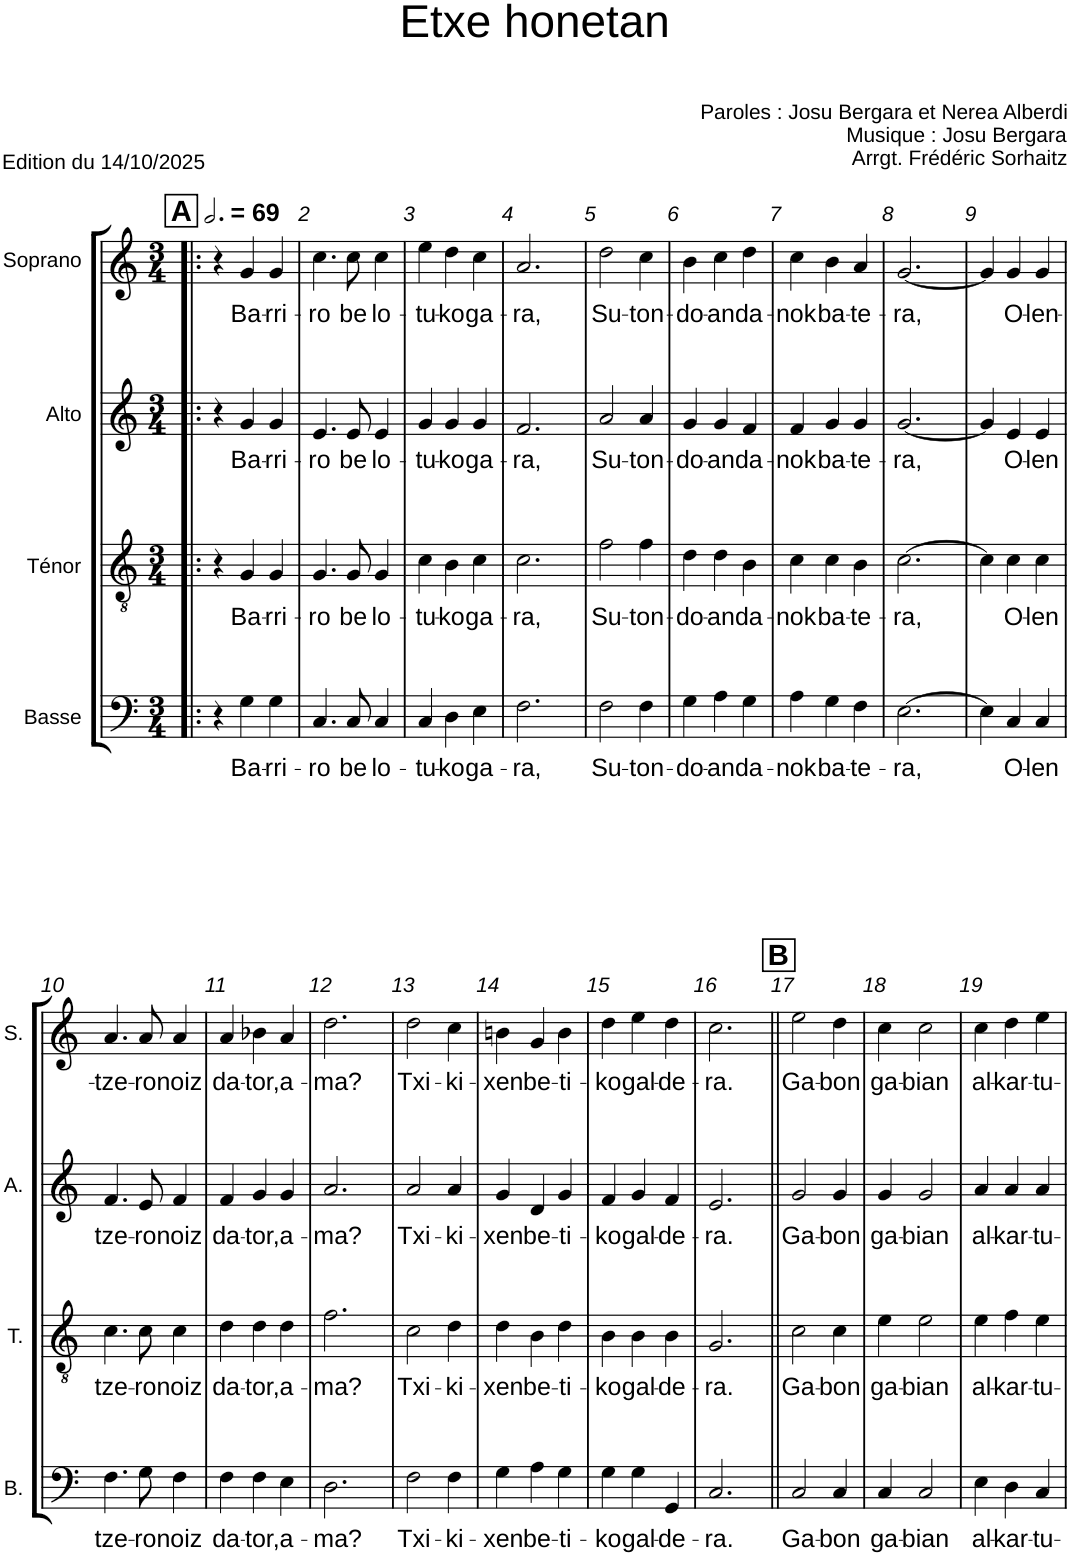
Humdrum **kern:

**kern	**text	**kern	**text	**kern	**text	**kern	**text
*part4	*part4	*part3	*part3	*part2	*part2	*part1	*part1
*staff4	*staff4	*staff3	*staff3	*staff2	*staff2	*staff1	*staff1
*I"Basse	*	*I"Ténor	*	*I"Alto	*	*I"Soprano	*
*I'B.	*	*I'T.	*	*I'A.	*	*I'S.	*
*clefF4	*	*clefGv2	*	*clefG2	*	*clefG2	*
*k[]	*	*k[]	*	*k[]	*	*k[]	*
*M3/4	*	*M3/4	*	*M3/4	*	*M3/4	*
*MM207	*	*MM207	*	*MM207	*	*MM207	*
!!LO:REH:place=s1:a:B:cj:fs=14:t=A
=1!|:	=1!|:	=1!|:	=1!|:	=1!|:	=1!|:	=1!|:	=1!|:
4r	.	4r	.	4r	.	4r	.
!	!LO:LY:b	!	!LO:LY:b	!	!LO:LY:b	!	!LO:LY:b
4G\	Ba-	4G/	Ba-	4g/	Ba-	4g/	Ba-
!	!LO:LY:b	!	!LO:LY:b	!	!LO:LY:b	!	!LO:LY:b
4G\	-rri-	4G/	-rri-	4g/	-rri-	4g/	-rri-
=2	=2	=2	=2	=2	=2	=2	=2
!	!LO:LY:b	!	!LO:LY:b	!	!LO:LY:b	!	!LO:LY:b
4.C/	-ro	4.G/	-ro	4.e/	-ro	4.cc\	-ro
!	!LO:LY:b	!	!LO:LY:b	!	!LO:LY:b	!	!LO:LY:b
8C/	be	8G/	be	8e/	be	8cc\	be
!	!LO:LY:b	!	!LO:LY:b	!	!LO:LY:b	!	!LO:LY:b
4C/	lo-	4G/	lo-	4e/	lo-	4cc\	lo-
=3	=3	=3	=3	=3	=3	=3	=3
!	!LO:LY:b	!	!LO:LY:b	!	!LO:LY:b	!	!LO:LY:b
4C/	-tu-	4c\	-tu-	4g/	-tu-	4ee\	-tu-
!	!LO:LY:b	!	!LO:LY:b	!	!LO:LY:b	!	!LO:LY:b
4D\	-ko	4B\	-ko	4g/	-ko	4dd\	-ko
!	!LO:LY:b	!	!LO:LY:b	!	!LO:LY:b	!	!LO:LY:b
4E\	ga-	4c\	ga-	4g/	ga-	4cc\	ga-
=4	=4	=4	=4	=4	=4	=4	=4
!	!LO:LY:b	!	!LO:LY:b	!	!LO:LY:b	!	!LO:LY:b
2.F\	-ra,	2.c\	-ra,	2.f/	-ra,	2.a/	-ra,
=5	=5	=5	=5	=5	=5	=5	=5
!	!LO:LY:b	!	!LO:LY:b	!	!LO:LY:b	!	!LO:LY:b
2F\	Su-	2f\	Su-	2a/	Su-	2dd\	Su-
!	!LO:LY:b	!	!LO:LY:b	!	!LO:LY:b	!	!LO:LY:b
4F\	-ton-	4f\	-ton-	4a/	-ton-	4cc\	-ton-
=6	=6	=6	=6	=6	=6	=6	=6
!	!LO:LY:b	!	!LO:LY:b	!	!LO:LY:b	!	!LO:LY:b
4G\	-do-	4d\	-do-	4g/	-do-	4b\	-do-
!	!LO:LY:b	!	!LO:LY:b	!	!LO:LY:b	!	!LO:LY:b
4A\	-an	4d\	-an	4g/	-an	4cc\	-an
!	!LO:LY:b	!	!LO:LY:b	!	!LO:LY:b	!	!LO:LY:b
4G\	da-	4B\	da-	4f/	da-	4dd\	da-
=7	=7	=7	=7	=7	=7	=7	=7
!	!LO:LY:b	!	!LO:LY:b	!	!LO:LY:b	!	!LO:LY:b
4A\	-nok	4c\	-nok	4f/	-nok	4cc\	-nok
!	!LO:LY:b	!	!LO:LY:b	!	!LO:LY:b	!	!LO:LY:b
4G\	ba-	4c\	ba-	4g/	ba-	4b\	ba-
!	!LO:LY:b	!	!LO:LY:b	!	!LO:LY:b	!	!LO:LY:b
4F\	-te-	4B\	-te-	4g/	-te-	4a/	-te-
=8	=8	=8	=8	=8	=8	=8	=8
!	!LO:LY:b	!	!LO:LY:b	!	!LO:LY:b	!	!LO:LY:b
[2.E\	-ra,	[2.c\	-ra,	[2.g/	-ra,	[2.g/	-ra,
=9	=9	=9	=9	=9	=9	=9	=9
4E\]	.	4c\]	.	4g/]	.	4g/]	.
!	!LO:LY:b	!	!LO:LY:b	!	!LO:LY:b	!	!LO:LY:b
4C/	O-	4c\	O-	4e/	O-	4g/	O-
!	!LO:LY:b	!	!LO:LY:b	!	!LO:LY:b	!	!LO:LY:b
4C/	-len	4c\	-len	4e/	-len	4g/	-len-
!!LO:LB:g=z
=10	=10	=10	=10	=10	=10	=10	=10
!	!LO:LY:b	!	!LO:LY:b	!	!LO:LY:b	!	!LO:LY:b
4.F\	-tze-	4.c\	-tze-	4.f/	-tze-	4.a/	-tze-
!	!LO:LY:b	!	!LO:LY:b	!	!LO:LY:b	!	!LO:LY:b
8G\	-ro	8c\	-ro	8e/	-ro	8a/	-ro
!	!LO:LY:b	!	!LO:LY:b	!	!LO:LY:b	!	!LO:LY:b
4F\	noiz	4c\	noiz	4f/	noiz	4a/	noiz
=11	=11	=11	=11	=11	=11	=11	=11
!	!LO:LY:b	!	!LO:LY:b	!	!LO:LY:b	!	!LO:LY:b
4F\	da-	4d\	da-	4f/	da-	4a/	da-
!	!LO:LY:b	!	!LO:LY:b	!	!LO:LY:b	!	!LO:LY:b
4F\	-tor,	4d\	-tor,	4g/	-tor,	4b-X\	-tor,
!	!LO:LY:b	!	!LO:LY:b	!	!LO:LY:b	!	!LO:LY:b
4E\	a-	4d\	a-	4g/	a-	4a/	a-
=12	=12	=12	=12	=12	=12	=12	=12
!	!LO:LY:b	!	!LO:LY:b	!	!LO:LY:b	!	!LO:LY:b
2.D\	-ma?	2.f\	-ma?	2.a/	-ma?	2.dd\	-ma?
=13	=13	=13	=13	=13	=13	=13	=13
!	!LO:LY:b	!	!LO:LY:b	!	!LO:LY:b	!	!LO:LY:b
2F\	Txi-	2c\	Txi-	2a/	Txi-	2dd\	Txi-
!	!LO:LY:b	!	!LO:LY:b	!	!LO:LY:b	!	!LO:LY:b
4F\	-ki-	4d\	-ki-	4a/	-ki-	4cc\	-ki-
=14	=14	=14	=14	=14	=14	=14	=14
!	!LO:LY:b	!	!LO:LY:b	!	!LO:LY:b	!	!LO:LY:b
4G\	-xen	4d\	-xen	4g/	-xen	4bn\	-xen
!	!LO:LY:b	!	!LO:LY:b	!	!LO:LY:b	!	!LO:LY:b
4A\	be-	4B\	be-	4d/	be-	4g/	be-
!	!LO:LY:b	!	!LO:LY:b	!	!LO:LY:b	!	!LO:LY:b
4G\	-ti-	4d\	-ti-	4g/	-ti-	4b\	-ti-
=15	=15	=15	=15	=15	=15	=15	=15
!	!LO:LY:b	!	!LO:LY:b	!	!LO:LY:b	!	!LO:LY:b
4G\	-ko	4B\	-ko	4f/	-ko	4dd\	-ko
!	!LO:LY:b	!	!LO:LY:b	!	!LO:LY:b	!	!LO:LY:b
4G\	gal-	4B\	gal-	4g/	gal-	4ee\	gal-
!	!LO:LY:b	!	!LO:LY:b	!	!LO:LY:b	!	!LO:LY:b
4GG/	-de-	4B\	-de-	4f/	-de-	4dd\	-de-
=16	=16	=16	=16	=16	=16	=16	=16
!	!LO:LY:b	!	!LO:LY:b	!	!LO:LY:b	!	!LO:LY:b
2.C/	-ra.	2.G/	-ra.	2.e/	-ra.	2.cc\	-ra.
!!LO:REH:place=s1:a:B:cj:fs=14:t=B
=17||	=17||	=17||	=17||	=17||	=17||	=17||	=17||
!	!LO:LY:b	!	!LO:LY:b	!	!LO:LY:b	!	!LO:LY:b
2C/	Ga-	2c\	Ga-	2g/	Ga-	2ee\	Ga-
!	!LO:LY:b	!	!LO:LY:b	!	!LO:LY:b	!	!LO:LY:b
4C/	-bon	4c\	-bon	4g/	-bon	4dd\	-bon
=18	=18	=18	=18	=18	=18	=18	=18
!	!LO:LY:b	!	!LO:LY:b	!	!LO:LY:b	!	!LO:LY:b
4C/	ga-	4e\	ga-	4g/	ga-	4cc\	ga-
!	!LO:LY:b	!	!LO:LY:b	!	!LO:LY:b	!	!LO:LY:b
2C/	-bian	2e\	-bian	2g/	-bian	2cc\	-bian
=19	=19	=19	=19	=19	=19	=19	=19
!	!LO:LY:b	!	!LO:LY:b	!	!LO:LY:b	!	!LO:LY:b
4E\	al-	4e\	al-	4a/	al-	4cc\	al-
!	!LO:LY:b	!	!LO:LY:b	!	!LO:LY:b	!	!LO:LY:b
4D\	-kar-	4f\	-kar-	4a/	-kar-	4dd\	-kar-
!	!LO:LY:b	!	!LO:LY:b	!	!LO:LY:b	!	!LO:LY:b
4C/	-tu-	4e\	-tu-	4a/	-tu-	4ee\	-tu-
=	=	=	=	=	=	=	=
*-	*-	*-	*-	*-	*-	*-	*-
